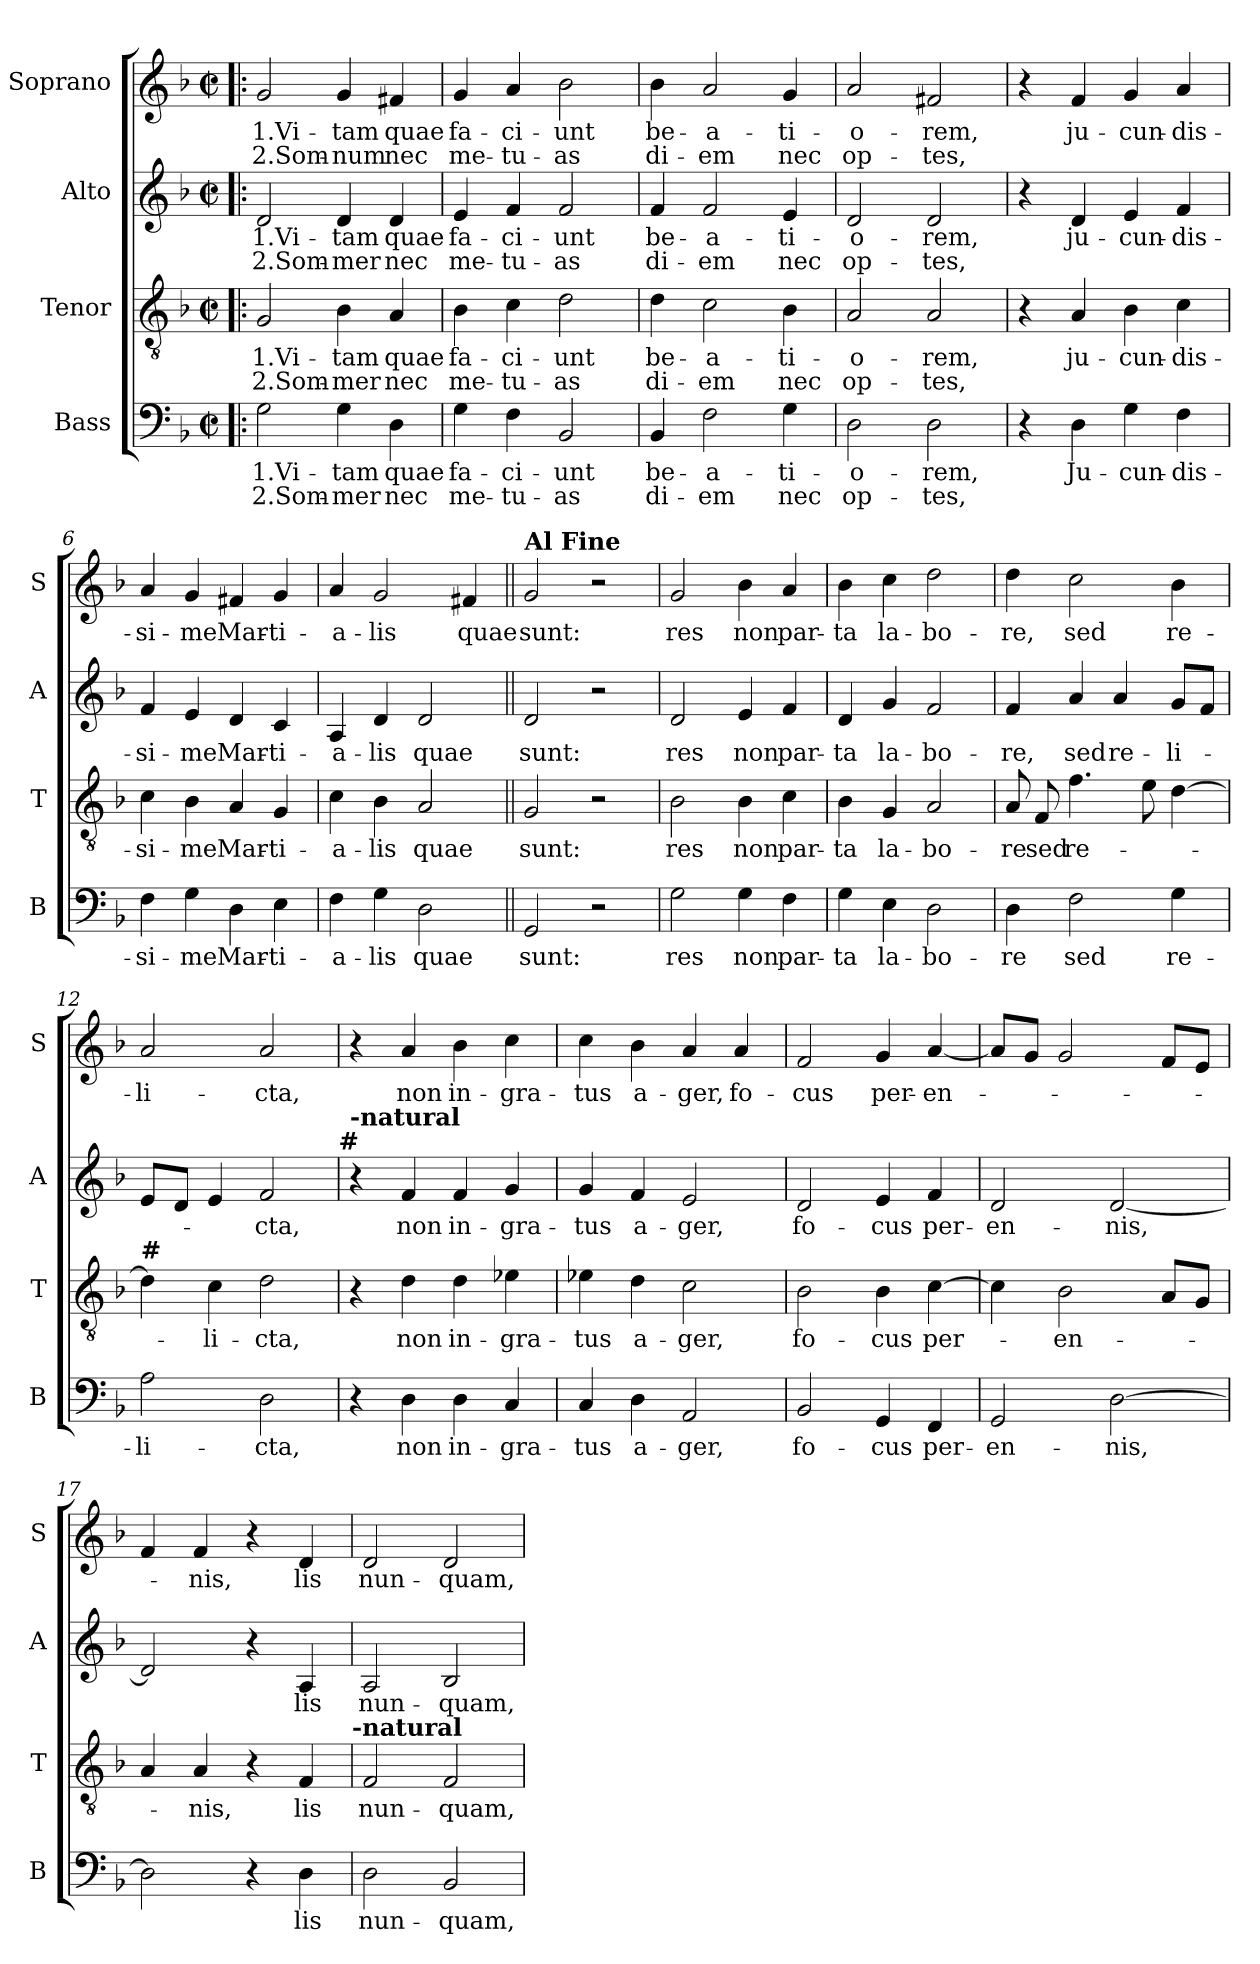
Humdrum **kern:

**kern	**text	**text	**kern	**text	**text	**kern	**text	**text	**kern	**text	**text
*part4	*part4	*part4	*part3	*part3	*part3	*part2	*part2	*part2	*part1	*part1	*part1
*staff4	*staff4	*staff4	*staff3	*staff3	*staff3	*staff2	*staff2	*staff2	*staff1	*staff1	*staff1
*I"Bass	*	*	*I"Tenor	*	*	*I"Alto	*	*	*I"Soprano	*	*
*I'B	*	*	*I'T	*	*	*I'A	*	*	*I'S	*	*
*clefF4	*	*	*clefGv2	*	*	*clefG2	*	*	*clefG2	*	*
*k[b-]	*	*	*k[b-]	*	*	*k[b-]	*	*	*k[b-]	*	*
*F:	*	*	*F:	*	*	*F:	*	*	*F:	*	*
*M2/2	*	*	*M2/2	*	*	*M2/2	*	*	*M2/2	*	*
*met(c|)	*	*	*met(c|)	*	*	*met(c|)	*	*	*met(c|)	*	*
=1!|:	=1!|:	=1!|:	=1!|:	=1!|:	=1!|:	=1!|:	=1!|:	=1!|:	=1!|:	=1!|:	=1!|:
2G\	1.Vi-	2.Som-	2G/	1.Vi-	2.Som-	2d/	1.Vi-	2.Som-	2g/	1.Vi-	2.Som-
4G\	-tam	-mer	4B-\	-tam	-mer	4d/	-tam	-mer	4g/	-tam	-num
4D\	quae	nec	4A/	quae	nec	4d/	quae	nec	4f#X/	quae	nec
=2	=2	=2	=2	=2	=2	=2	=2	=2	=2	=2	=2
4G\	fa-	me-	4B-\	fa-	me-	4e/	fa-	me-	4g/	fa-	me-
4F\	-ci-	-tu-	4c\	-ci-	-tu-	4f/	-ci-	-tu-	4a/	-ci-	-tu-
2BB-/	-unt	-as	2d\	-unt	-as	2f/	-unt	-as	2b-\	-unt	-as
=3	=3	=3	=3	=3	=3	=3	=3	=3	=3	=3	=3
4BB-/	be-	di-	4d\	be-	di-	4f/	be-	di-	4b-\	be-	di-
2F\	-a-	-em	2c\	-a-	-em	2f/	-a-	-em	2a/	-a-	-em
4G\	-ti-	nec	4B-\	-ti-	nec	4e/	-ti-	nec	4g/	-ti-	nec
=4	=4	=4	=4	=4	=4	=4	=4	=4	=4	=4	=4
2D\	-o-	op-	2A/	-o-	op-	2d/	-o-	op-	2a/	-o-	op-
2D\	-rem,	-tes,	2A/	-rem,	-tes,	2d/	-rem,	-tes,	2f#X/	-rem,	-tes,
=5	=5	=5	=5	=5	=5	=5	=5	=5	=5	=5	=5
4r	.	.	4r	.	.	4r	.	.	4r	.	.
4D\	Ju-	.	4A/	ju-	.	4d/	ju-	.	4f/	ju-	.
4G\	-cun-	.	4B-\	-cun-	.	4e/	-cun-	.	4g/	-cun-	.
4F\	-dis-	.	4c\	-dis-	.	4f/	-dis-	.	4a/	-dis-	.
!!LO:LB:g=z
=6	=6	=6	=6	=6	=6	=6	=6	=6	=6	=6	=6
4F\	-si-	.	4c\	-si-	.	4f/	-si-	.	4a/	-si-	.
4G\	-me	.	4B-\	-me	.	4e/	-me	.	4g/	-me	.
4D\	Mar-	.	4A/	Mar-	.	4d/	Mar-	.	4f#X/	Mar-	.
4E\	-ti-	.	4G/	-ti-	.	4c/	-ti-	.	4g/	-ti-	.
=7	=7	=7	=7	=7	=7	=7	=7	=7	=7	=7	=7
4F\	-a-	.	4c\	-a-	.	4A/	-a-	.	4a/	-a-	.
4G\	-lis	.	4B-\	-lis	.	4d/	-lis	.	2g/	-lis	.
2D\	quae	.	2A/	quae	.	2d/	quae	.	.	.	.
.	.	.	.	.	.	.	.	.	4f#X/	quae	.
=8||	=8||	=8||	=8||	=8||	=8||	=8||	=8||	=8||	=8||	=8||	=8||
!	!	!	!	!	!	!	!	!	!LO:TX:a:B:t=Al Fine	!	!
2GG/	sunt:	.	2G/	sunt:	.	2d/	sunt:	.	2g/	sunt:	.
2r	.	.	2r	.	.	2r	.	.	2r	.	.
=9	=9	=9	=9	=9	=9	=9	=9	=9	=9	=9	=9
2G\	res	.	2B-\	res	.	2d/	res	.	2g/	res	.
4G\	non	.	4B-\	non	.	4e/	non	.	4b-\	non	.
4F\	par-	.	4c\	par-	.	4f/	par-	.	4a/	par-	.
=10	=10	=10	=10	=10	=10	=10	=10	=10	=10	=10	=10
4G\	-ta	.	4B-\	-ta	.	4d/	-ta	.	4b-\	-ta	.
4E\	la-	.	4G/	la-	.	4g/	la-	.	4cc\	la-	.
2D\	-bo-	.	2A/	-bo-	.	2f/	-bo-	.	2dd\	-bo-	.
!!LO:LB:g=z
=11	=11	=11	=11	=11	=11	=11	=11	=11	=11	=11	=11
4D\	-re	.	8A/	-re	.	4f/	-re,	.	4dd\	-re,	.
.	.	.	8F/	sed	.	.	.	.	.	.	.
2F\	sed	.	4.f\	re-	.	4a/	sed	.	2cc\	sed	.
.	.	.	.	.	.	4a/	re-	.	.	.	.
.	.	.	8e\	.	.	.	.	.	.	.	.
4G\	re-	.	[4d\	.	.	8g/L	-li-	.	4b-\	re-	.
.	.	.	.	.	.	8f/J	.	.	.	.	.
=12	=12	=12	=12	=12	=12	=12	=12	=12	=12	=12	=12
!	!	!	!LO:TX:a:B:t=#	!	!	!	!	!	!	!	!
2A\	-li-	.	4d\]	.	.	8e/L	.	.	2a/	-li-	.
.	.	.	.	.	.	8d/J	.	.	.	.	.
.	.	.	4c\	-li-	.	4e/	.	.	.	.	.
2D\	-cta,	.	2d\	-cta,	.	2f/	-cta,	.	2a/	-cta,	.
!	!	!	!	!	!	!LO:TX:a:B:t=#	!	!	!	!	!
=13	=13	=13	=13	=13	=13	=13	=13	=13	=13	=13	=13
!	!	!	!	!	!	!LO:TX:a:B:t=-natural	!	!	!	!	!
4r	.	.	4r	.	.	4r	.	.	4r	.	.
4D\	non	.	4d\	non	.	4f/	non	.	4a/	non	.
4D\	in-	.	4d\	in-	.	4f/	in-	.	4b-\	in-	.
4C/	-gra-	.	4e-X\	-gra-	.	4g/	-gra-	.	4cc\	-gra-	.
=14	=14	=14	=14	=14	=14	=14	=14	=14	=14	=14	=14
4C/	-tus	.	4e-X\	-tus	.	4g/	-tus	.	4cc\	-tus	.
4D\	a-	.	4d\	a-	.	4f/	a-	.	4b-\	a-	.
2AA/	-ger,	.	2c\	-ger,	.	2e/	-ger,	.	4a/	-ger,	.
.	.	.	.	.	.	.	.	.	4a/	fo-	.
=15	=15	=15	=15	=15	=15	=15	=15	=15	=15	=15	=15
2BB-/	fo-	.	2B-\	fo-	.	2d/	fo-	.	2f/	-cus	.
4GG/	-cus	.	4B-\	-cus	.	4e/	-cus	.	4g/	per-	.
4FF/	per-	.	[4c\	per-	.	4f/	per-	.	[4a/	-en-	.
!!LO:PB:g=z
=16	=16	=16	=16	=16	=16	=16	=16	=16	=16	=16	=16
2GG/	-en-	.	4c\]	.	.	2d/	-en-	.	8a/L]	.	.
.	.	.	.	.	.	.	.	.	8g/J	.	.
.	.	.	2B-\	-en-	.	.	.	.	2g/	.	.
[2D\	-nis,	.	.	.	.	[2d/	-nis,	.	.	.	.
.	.	.	8A/L	.	.	.	.	.	8f/L	.	.
.	.	.	8G/J	.	.	.	.	.	8e/J	.	.
=17	=17	=17	=17	=17	=17	=17	=17	=17	=17	=17	=17
2D\]	.	.	4A/	.	.	2d/]	.	.	4f/	.	.
.	.	.	4A/	-nis,	.	.	.	.	4f/	-nis,	.
4r	.	.	4r	.	.	4r	.	.	4r	.	.
4D\	lis	.	4F/	lis	.	4A/	lis	.	4d/	lis	.
!	!	!	!LO:TX:a:B:t=-natural	!	!	!	!	!	!	!	!
=18	=18	=18	=18	=18	=18	=18	=18	=18	=18	=18	=18
2D\	nun-	.	2F/	nun-	.	2A/	nun-	.	2d/	nun-	.
2BB-/	-quam,	.	2F/	-quam,	.	2B-/	-quam,	.	2d/	-quam,	.
=	=	=	=	=	=	=	=	=	=	=	=
*-	*-	*-	*-	*-	*-	*-	*-	*-	*-	*-	*-
